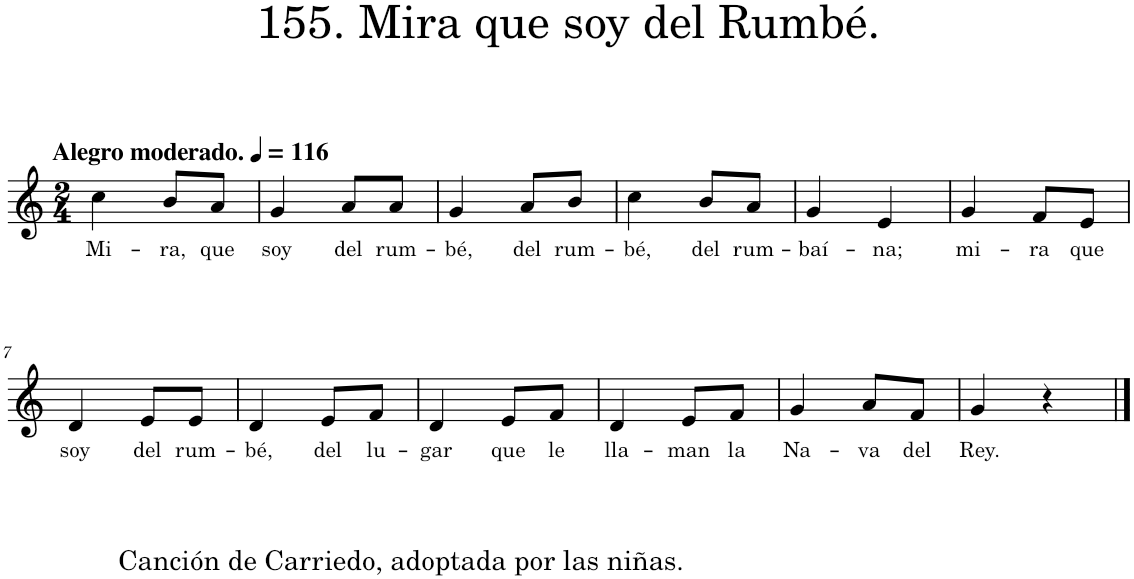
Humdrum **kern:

**kern	**text
*part1	*part1
*staff1	*staff1
*I"Piano	*
*I'Pno.	*
*clefG2	*
*k[]	*
*M2/4	*
*MM116	*
=1	=1
!LO:TX:a:B:t=Alegro moderado.	!
!	!LO:LY:b
4cc\	Mi-
!	!LO:LY:b
8b/L	-ra,
!	!LO:LY:b
8a/J	que
=2	=2
!	!LO:LY:b
4g/	soy
!	!LO:LY:b
8a/L	del
!	!LO:LY:b
8a/J	rum-
=3	=3
!	!LO:LY:b
4g/	-bé,
!	!LO:LY:b
8a/L	del
!	!LO:LY:b
8b/J	rum-
=4	=4
!	!LO:LY:b
4cc\	-bé,
!	!LO:LY:b
8b/L	del
!	!LO:LY:b
8a/J	rum-
=5	=5
!	!LO:LY:b
4g/	-baí-
!	!LO:LY:b
4e/	-na;
=6	=6
!	!LO:LY:b
4g/	mi-
!	!LO:LY:b
8f/L	-ra
!	!LO:LY:b
8e/J	que
!!LO:LB:g=z
=7	=7
!LO:TX:b:t=Canción de Carriedo, adoptada por las niñas.	!
!	!LO:LY:b
4d/	soy
!	!LO:LY:b
8e/L	del
!	!LO:LY:b
8e/J	rum-
=8	=8
!	!LO:LY:b
4d/	-bé,
!	!LO:LY:b
8e/L	del
!	!LO:LY:b
8f/J	lu-
=9	=9
!	!LO:LY:b
4d/	-gar
!	!LO:LY:b
8e/L	que
!	!LO:LY:b
8f/J	le
=10	=10
!	!LO:LY:b
4d/	lla-
!	!LO:LY:b
8e/L	-man
!	!LO:LY:b
8f/J	la
=11	=11
!	!LO:LY:b
4g/	Na-
!	!LO:LY:b
8a/L	-va
!	!LO:LY:b
8f/J	del
=12	=12
!	!LO:LY:b
4g/	Rey.
4r	.
==	==
*-	*-
